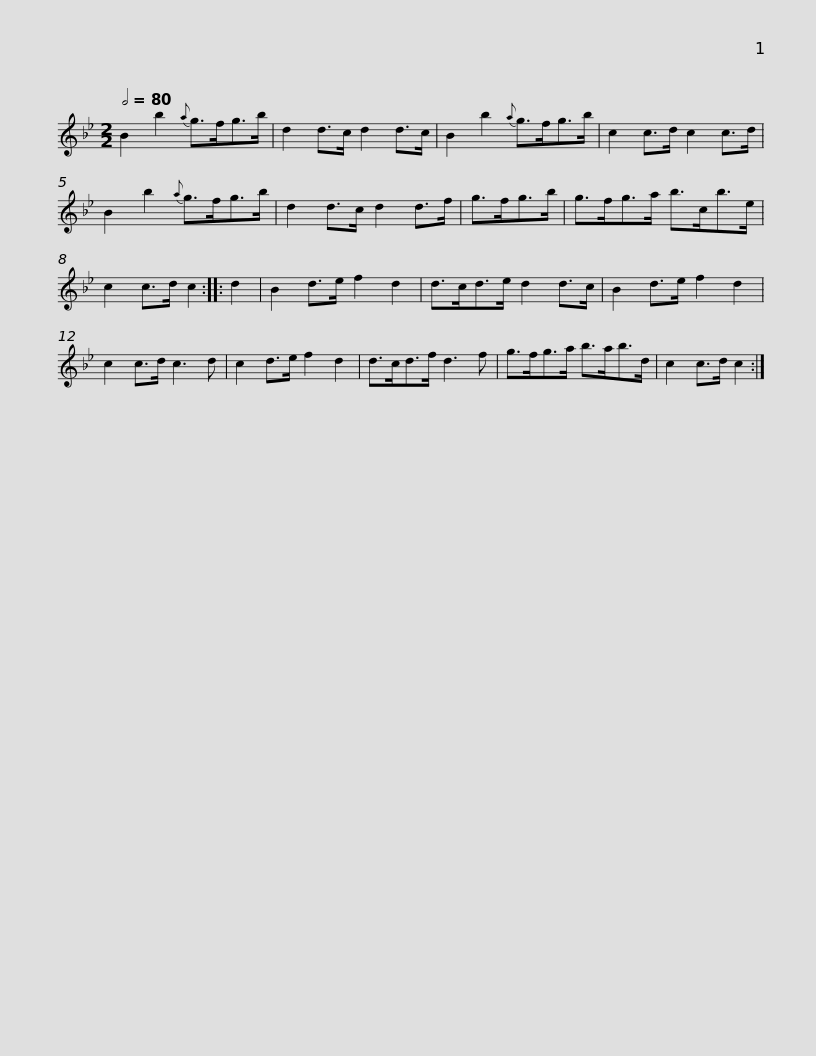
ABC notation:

X:1
L:1/8
Q:1/2=80
M:2/2
I:linebreak $
K:Bb
V:1 treble
V:1
 B2 b2{a} g>fg>b | d2 d>c d2 d>c | B2 b2{a} g>fg>b | c2 c>d c2 c>d | B2 b2{a} g>fg>b |$ %5
 d2 d>c d2 d>f | g>fg>b | g>fg>a b>cb>e | c2 c>d c2 :: d2 | %10
 B2 d>e f2 d2 | d>cd>e d2 d>c |$ B2 d>e f2 d2 | c2 c>d c3 d | c2 d>e f2 d2 | %15
 d>cd>f d3 f | g>fg>a b>ab>d | c2 c>d c2 :| %18
